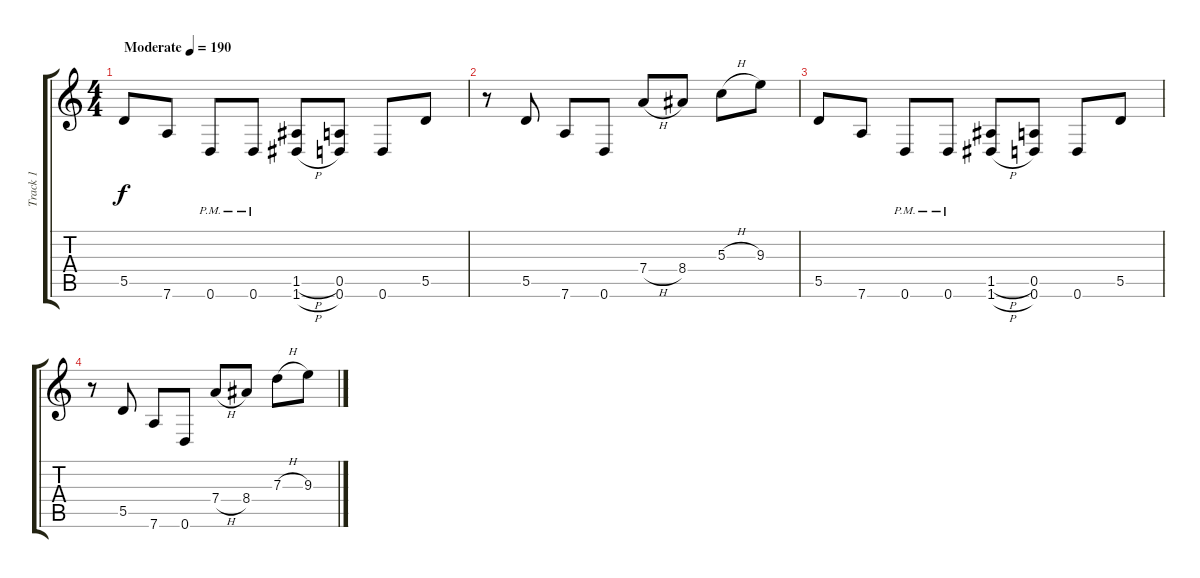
\track ("Track 1" "Track 1") {instrument distortionguitar}
\staff {score tabs}
\tuning (E4 B3 G3 D3 A2 D2) {hide}
\ts (4 4)
\tempo (190 "Moderate")
\clef g2
\ks c
5.5.8{dy f instrument distortionguitar} 7.6.8 0.6{pm}.8 0.6{pm}.8 (1.5{h} 1.6{h}).8 (0.5 0.6).8 0.6.8 5.5.8 |
r.8 5.5.8 7.6.8 0.6.8 7.4{h}.8 8.4.8 5.3{h}.8 9.3.8 |
5.5.8 7.6.8 0.6{pm}.8 0.6{pm}.8 (1.5{h} 1.6{h}).8 (0.5 0.6).8 0.6.8 5.5.8 |
r.8 5.5.8 7.6.8 0.6.8 7.4{h}.8 8.4.8 7.3{h}.8 9.3.8
